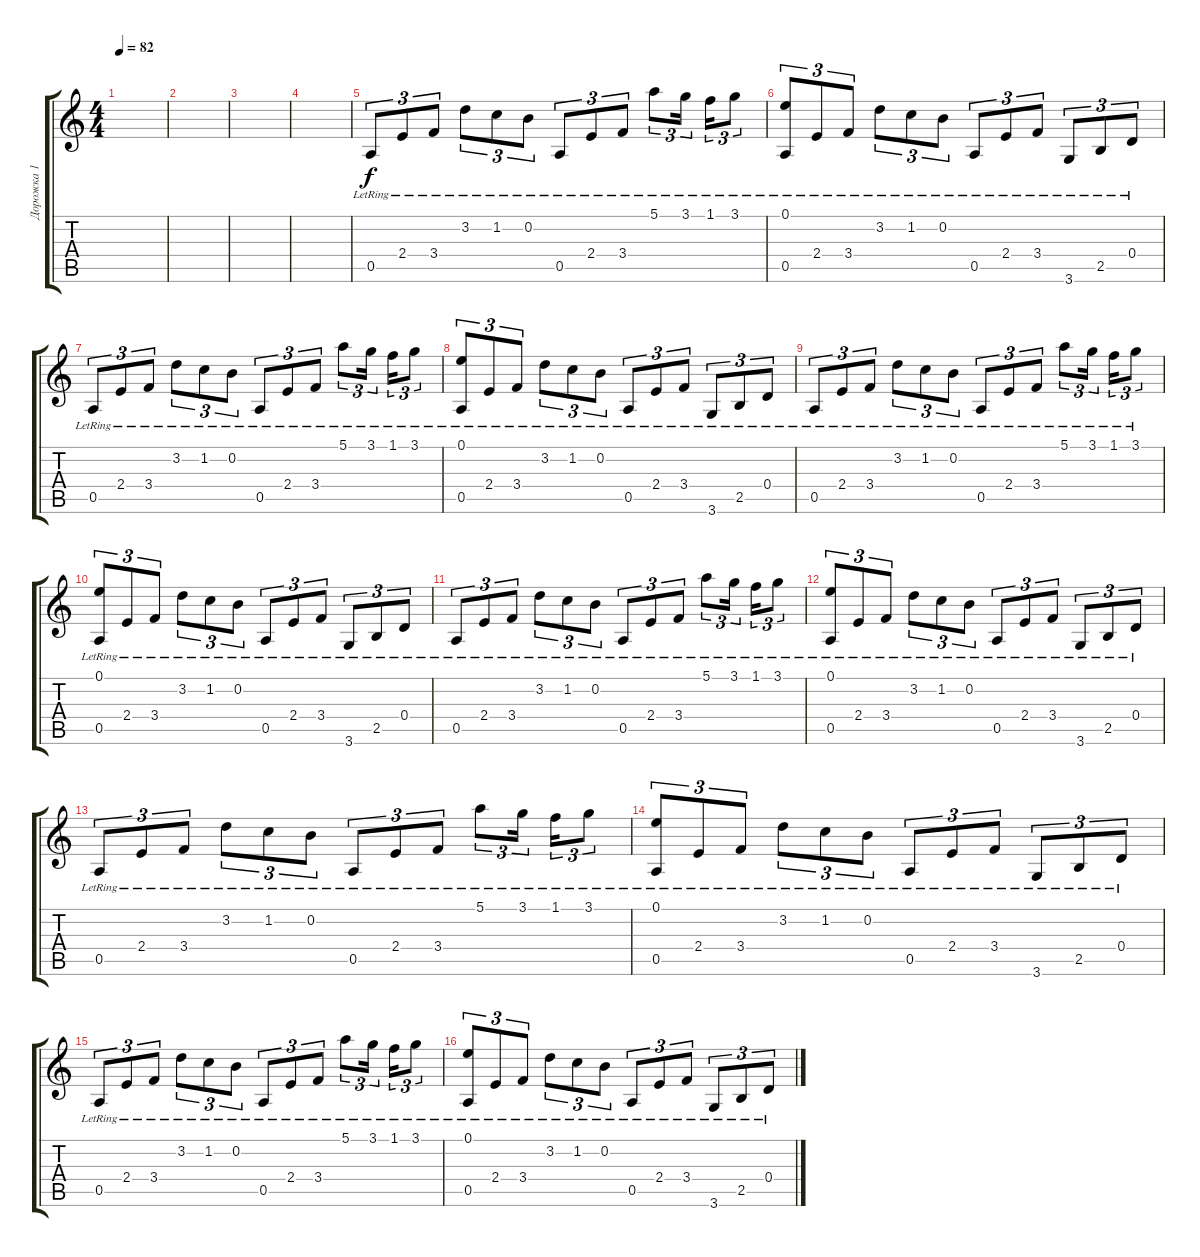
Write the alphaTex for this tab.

\track ("Дорожка 1" "Дорожка 1") {instrument acousticguitarsteel}
\staff {score tabs}
\tuning (E4 B3 G3 D3 A2 E2) {hide}
\ts (4 4)
\tempo 82
\clef g2
\ks c
|
|
|
|
0.5{lr}.8{tu (3 2)} 2.4{lr}.8{tu (3 2)} 3.4{lr}.8{tu (3 2)} 3.2{lr}.8{tu (3 2)} 1.2{lr}.8{tu (3 2)} 0.2{lr}.8{tu (3 2)} 0.5{lr}.8{tu (3 2)} 2.4{lr}.8{tu (3 2)} 3.4{lr}.8{tu (3 2)} 5.1{lr}.8{tu (3 2)} 3.1{lr}.16{tu (3 2)} 1.1{lr}.16{tu (3 2)} 3.1{lr}.8{tu (3 2)} |
(0.1{lr} 0.5{lr}).8{tu (3 2)} 2.4{lr}.8{tu (3 2)} 3.4{lr}.8{tu (3 2)} 3.2{lr}.8{tu (3 2)} 1.2{lr}.8{tu (3 2)} 0.2{lr}.8{tu (3 2)} 0.5{lr}.8{tu (3 2)} 2.4{lr}.8{tu (3 2)} 3.4{lr}.8{tu (3 2)} 3.6{lr}.8{tu (3 2)} 2.5{lr}.8{tu (3 2)} 0.4{lr}.8{tu (3 2)} |
0.5{lr}.8{tu (3 2)} 2.4{lr}.8{tu (3 2)} 3.4{lr}.8{tu (3 2)} 3.2{lr}.8{tu (3 2)} 1.2{lr}.8{tu (3 2)} 0.2{lr}.8{tu (3 2)} 0.5{lr}.8{tu (3 2)} 2.4{lr}.8{tu (3 2)} 3.4{lr}.8{tu (3 2)} 5.1{lr}.8{tu (3 2)} 3.1{lr}.16{tu (3 2)} 1.1{lr}.16{tu (3 2)} 3.1{lr}.8{tu (3 2)} |
(0.1{lr} 0.5{lr}).8{tu (3 2)} 2.4{lr}.8{tu (3 2)} 3.4{lr}.8{tu (3 2)} 3.2{lr}.8{tu (3 2)} 1.2{lr}.8{tu (3 2)} 0.2{lr}.8{tu (3 2)} 0.5{lr}.8{tu (3 2)} 2.4{lr}.8{tu (3 2)} 3.4{lr}.8{tu (3 2)} 3.6{lr}.8{tu (3 2)} 2.5{lr}.8{tu (3 2)} 0.4{lr}.8{tu (3 2)} |
0.5{lr}.8{tu (3 2)} 2.4{lr}.8{tu (3 2)} 3.4{lr}.8{tu (3 2)} 3.2{lr}.8{tu (3 2)} 1.2{lr}.8{tu (3 2)} 0.2{lr}.8{tu (3 2)} 0.5{lr}.8{tu (3 2)} 2.4{lr}.8{tu (3 2)} 3.4{lr}.8{tu (3 2)} 5.1{lr}.8{tu (3 2)} 3.1{lr}.16{tu (3 2)} 1.1{lr}.16{tu (3 2)} 3.1{lr}.8{tu (3 2)} |
(0.1{lr} 0.5{lr}).8{tu (3 2)} 2.4{lr}.8{tu (3 2)} 3.4{lr}.8{tu (3 2)} 3.2{lr}.8{tu (3 2)} 1.2{lr}.8{tu (3 2)} 0.2{lr}.8{tu (3 2)} 0.5{lr}.8{tu (3 2)} 2.4{lr}.8{tu (3 2)} 3.4{lr}.8{tu (3 2)} 3.6{lr}.8{tu (3 2)} 2.5{lr}.8{tu (3 2)} 0.4{lr}.8{tu (3 2)} |
0.5{lr}.8{tu (3 2)} 2.4{lr}.8{tu (3 2)} 3.4{lr}.8{tu (3 2)} 3.2{lr}.8{tu (3 2)} 1.2{lr}.8{tu (3 2)} 0.2{lr}.8{tu (3 2)} 0.5{lr}.8{tu (3 2)} 2.4{lr}.8{tu (3 2)} 3.4{lr}.8{tu (3 2)} 5.1{lr}.8{tu (3 2)} 3.1{lr}.16{tu (3 2)} 1.1{lr}.16{tu (3 2)} 3.1{lr}.8{tu (3 2)} |
(0.1{lr} 0.5{lr}).8{tu (3 2)} 2.4{lr}.8{tu (3 2)} 3.4{lr}.8{tu (3 2)} 3.2{lr}.8{tu (3 2)} 1.2{lr}.8{tu (3 2)} 0.2{lr}.8{tu (3 2)} 0.5{lr}.8{tu (3 2)} 2.4{lr}.8{tu (3 2)} 3.4{lr}.8{tu (3 2)} 3.6{lr}.8{tu (3 2)} 2.5{lr}.8{tu (3 2)} 0.4{lr}.8{tu (3 2)} |
0.5{lr}.8{tu (3 2)} 2.4{lr}.8{tu (3 2)} 3.4{lr}.8{tu (3 2)} 3.2{lr}.8{tu (3 2)} 1.2{lr}.8{tu (3 2)} 0.2{lr}.8{tu (3 2)} 0.5{lr}.8{tu (3 2)} 2.4{lr}.8{tu (3 2)} 3.4{lr}.8{tu (3 2)} 5.1{lr}.8{tu (3 2)} 3.1{lr}.16{tu (3 2)} 1.1{lr}.16{tu (3 2)} 3.1{lr}.8{tu (3 2)} |
(0.1{lr} 0.5{lr}).8{tu (3 2)} 2.4{lr}.8{tu (3 2)} 3.4{lr}.8{tu (3 2)} 3.2{lr}.8{tu (3 2)} 1.2{lr}.8{tu (3 2)} 0.2{lr}.8{tu (3 2)} 0.5{lr}.8{tu (3 2)} 2.4{lr}.8{tu (3 2)} 3.4{lr}.8{tu (3 2)} 3.6{lr}.8{tu (3 2)} 2.5{lr}.8{tu (3 2)} 0.4{lr}.8{tu (3 2)} |
0.5{lr}.8{tu (3 2)} 2.4{lr}.8{tu (3 2)} 3.4{lr}.8{tu (3 2)} 3.2{lr}.8{tu (3 2)} 1.2{lr}.8{tu (3 2)} 0.2{lr}.8{tu (3 2)} 0.5{lr}.8{tu (3 2)} 2.4{lr}.8{tu (3 2)} 3.4{lr}.8{tu (3 2)} 5.1{lr}.8{tu (3 2)} 3.1{lr}.16{tu (3 2)} 1.1{lr}.16{tu (3 2)} 3.1{lr}.8{tu (3 2)} |
(0.1{lr} 0.5{lr}).8{tu (3 2)} 2.4{lr}.8{tu (3 2)} 3.4{lr}.8{tu (3 2)} 3.2{lr}.8{tu (3 2)} 1.2{lr}.8{tu (3 2)} 0.2{lr}.8{tu (3 2)} 0.5{lr}.8{tu (3 2)} 2.4{lr}.8{tu (3 2)} 3.4{lr}.8{tu (3 2)} 3.6{lr}.8{tu (3 2)} 2.5{lr}.8{tu (3 2)} 0.4{lr}.8{tu (3 2)}
